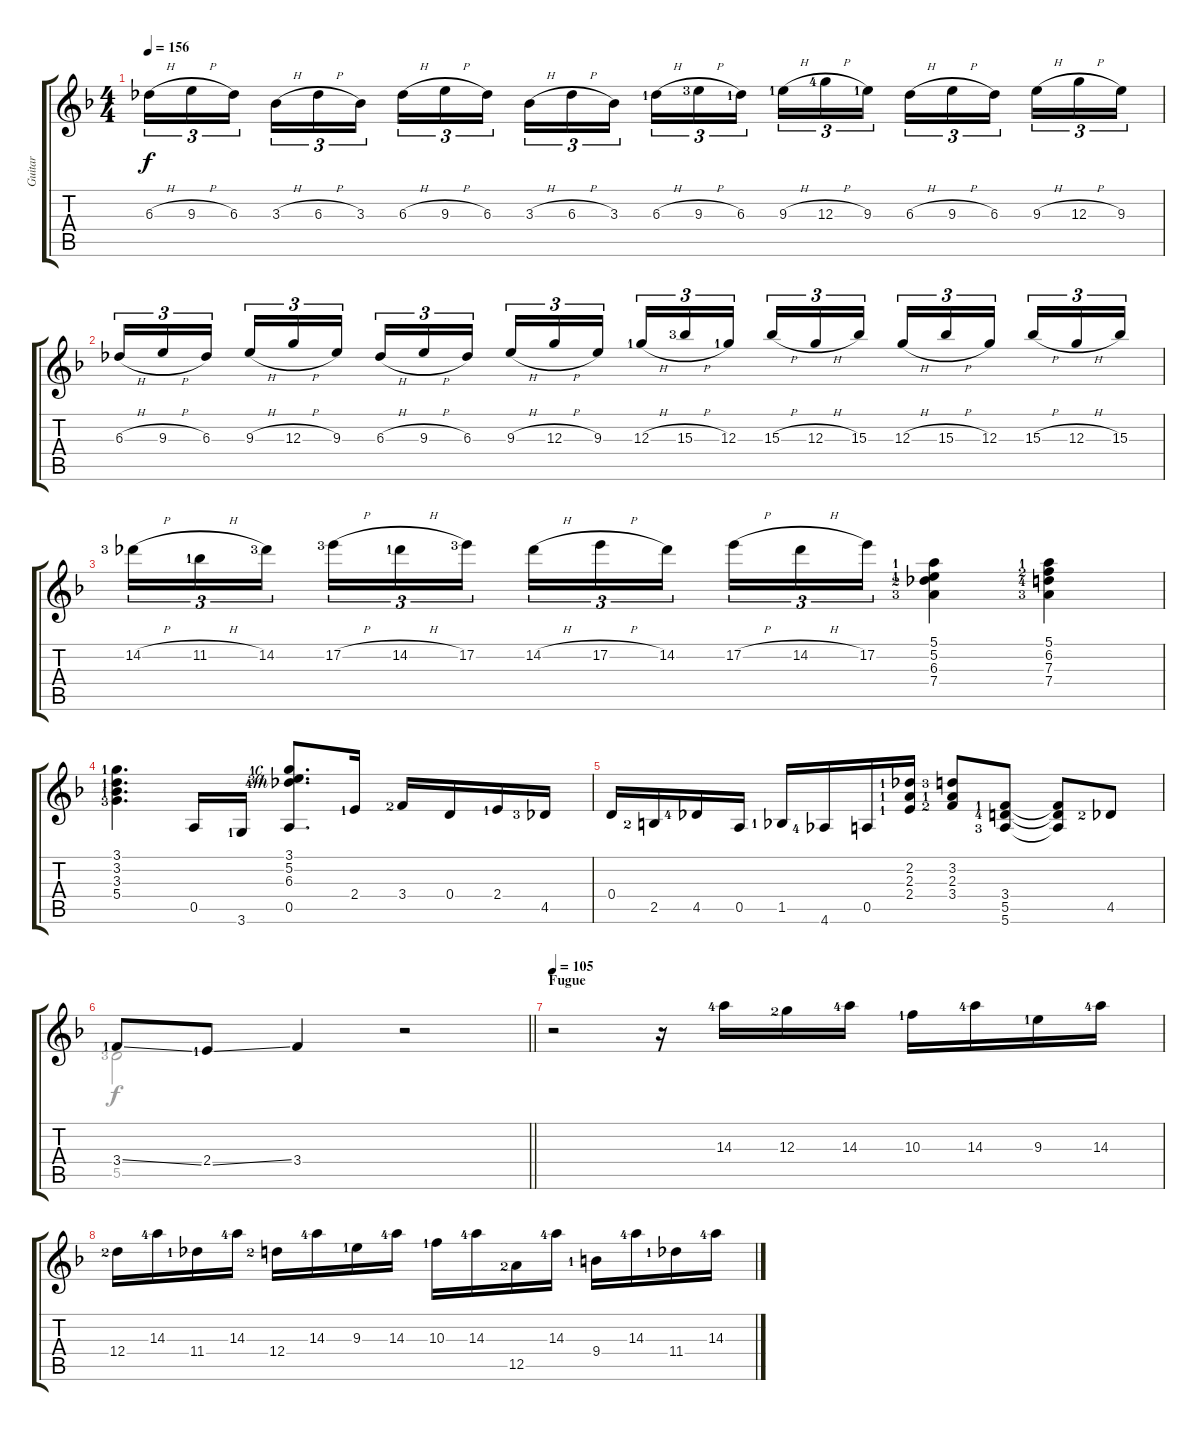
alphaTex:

\track ("Guitar" "Guitar") {instrument electricguitarclean}
\staff {score tabs}
\tuning (E4 B3 G3 D3 A2 E2) {hide}
\voice
\ts (4 4)
\tempo 156
\clef g2
\ks f
6.3{h}.16{tu (3 2) dy f} 9.3{h}.16{tu (3 2)} 6.3.16{tu (3 2) beam splitsecondary} 3.3{h}.16{tu (3 2)} 6.3{h}.16{tu (3 2)} 3.3.16{tu (3 2)} 6.3{h}.16{tu (3 2)} 9.3{h}.16{tu (3 2)} 6.3.16{tu (3 2) beam splitsecondary} 3.3{h}.16{tu (3 2)} 6.3{h}.16{tu (3 2)} 3.3.16{tu (3 2)} 6.3{h lf 2}.16{tu (3 2)} 9.3{h lf 4}.16{tu (3 2)} 6.3{lf 2}.16{tu (3 2) beam splitsecondary} 9.3{h lf 2}.16{tu (3 2)} 12.3{h lf 5}.16{tu (3 2)} 9.3{lf 2}.16{tu (3 2)} 6.3{h}.16{tu (3 2)} 9.3{h}.16{tu (3 2)} 6.3.16{tu (3 2) beam splitsecondary} 9.3{h}.16{tu (3 2)} 12.3{h}.16{tu (3 2)} 9.3.16{tu (3 2)} |
6.3{h}.16{tu (3 2) beam Up} 9.3{h}.16{tu (3 2) beam Up} 6.3.16{tu (3 2) beam Up beam splitsecondary} 9.3{h}.16{tu (3 2) beam Up} 12.3{h}.16{tu (3 2) beam Up} 9.3.16{tu (3 2) beam Up} 6.3{h}.16{tu (3 2) beam Up} 9.3{h}.16{tu (3 2) beam Up} 6.3.16{tu (3 2) beam Up beam splitsecondary} 9.3{h}.16{tu (3 2) beam Up} 12.3{h}.16{tu (3 2) beam Up} 9.3.16{tu (3 2) beam Up} 12.3{h lf 2}.16{tu (3 2) beam Up} 15.3{h lf 4}.16{tu (3 2) beam Up} 12.3{lf 2}.16{tu (3 2) beam Up beam splitsecondary} 15.3{h}.16{tu (3 2) beam Up} 12.3{h}.16{tu (3 2) beam Up} 15.3.16{tu (3 2) beam Up} 12.3{h}.16{tu (3 2) beam Up} 15.3{h}.16{tu (3 2) beam Up} 12.3.16{tu (3 2) beam Up beam splitsecondary} 15.3{h}.16{tu (3 2) beam Up} 12.3{h}.16{tu (3 2) beam Up} 15.3.16{tu (3 2) beam Up} |
14.2{h lf 4}.16{tu (3 2)} 11.2{h lf 2}.16{tu (3 2)} 14.2{lf 4}.16{tu (3 2) beam splitsecondary} 17.2{h lf 4}.16{tu (3 2)} 14.2{h lf 2}.16{tu (3 2)} 17.2{lf 4}.16{tu (3 2)} 14.2{h}.16{tu (3 2)} 17.2{h}.16{tu (3 2)} 14.2.16{tu (3 2) beam splitsecondary} 17.2{h}.16{tu (3 2)} 14.2{h}.16{tu (3 2)} 17.2.16{tu (3 2)} (5.1{lf 2} 5.2{lf 2} 6.3{lf 3} 7.4{lf 4}).4 (5.1{lf 2} 6.2{lf 3} 7.3{lf 5} 7.4{lf 4}).4 |
(3.1{lf 2} 3.2{lf 2} 3.3{lf 2} 5.4{lf 4}).4{d} 0.5.16 3.6{lf 2}.16 (3.1{lf 2 rf 5} 5.2{lf 4 rf 4} 6.3{lf 5 rf 3} 0.5).8{d} 2.4{lf 2}.16 3.4{lf 3}.16 0.4.16 2.4{lf 2}.16 4.5{lf 4}.16 |
0.4.16 2.5{lf 3}.16 4.5{lf 5}.16 0.5.16 1.5{lf 2}.16 4.6{lf 5}.16 0.5.16 (2.2{lf 2} 2.3{lf 2} 2.4{lf 2}).16 (3.2{lf 4} 2.3{lf 2} 3.4{lf 3}).8 (3.4{lf 2} 5.5{lf 5} 5.6{lf 4}).8 (3.4{t} 5.5{t} 5.6{t}).8 4.5{lf 3}.8 |
\barLineRight lightlight
3.4{ss lf 2}.8 2.4{ss lf 2}.8 3.4.4 r.2 |
\section ("" "Fugue")
\tempo 105
r.2 r.16 14.3{lf 5}.16 12.3{lf 3}.16 14.3{lf 5}.16 10.3{lf 2}.16 14.3{lf 5}.16 9.3{lf 2}.16 14.3{lf 5}.16 |
12.4{lf 3}.16 14.3{lf 5}.16 11.4{lf 2}.16 14.3{lf 5}.16 12.4{lf 3}.16 14.3{lf 5}.16 9.3{lf 2}.16 14.3{lf 5}.16 10.3{lf 2}.16 14.3{lf 5}.16 12.5{lf 3}.16 14.3{lf 5}.16 9.4{lf 2}.16 14.3{lf 5}.16 11.4{lf 2}.16 14.3{lf 5}.16
\voice
\clef g2
\ottava regular
\simile none
\ks f
|
|
|
|
|
\barLineRight lightlight
5.5{lf 4}.2 r.2 |
|
